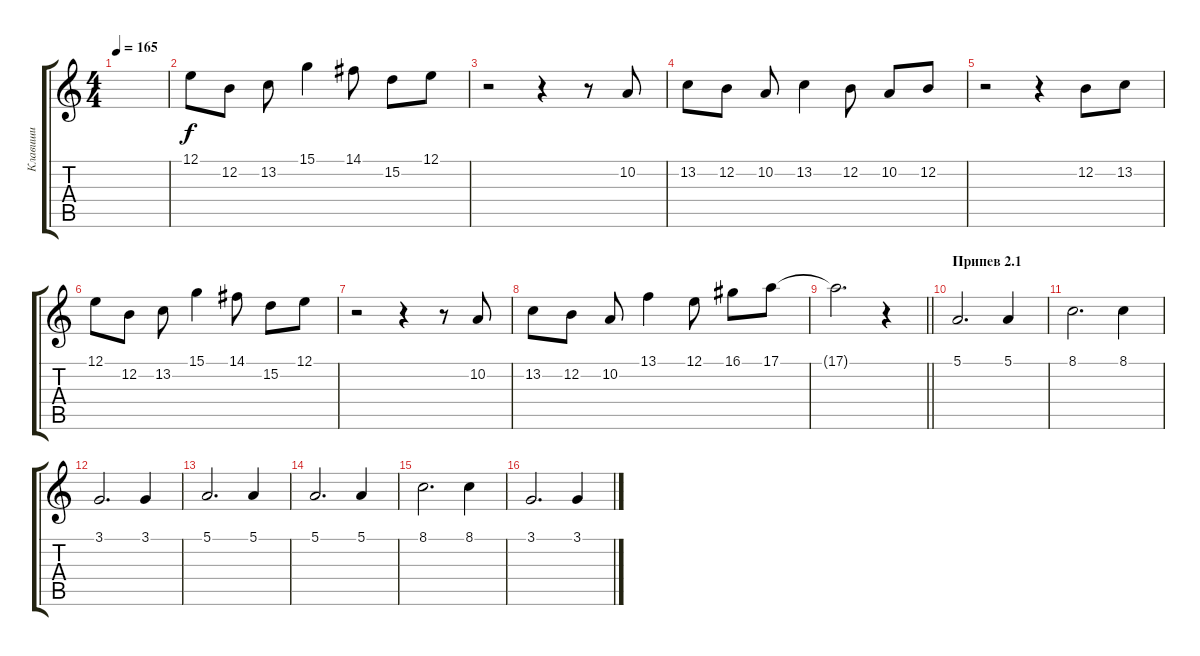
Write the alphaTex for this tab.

\track ("Клавиши" "Клавиши") {instrument lead1square}
\staff {score tabs}
\tuning (E4 B3 G3 D3 A2 E2) {hide}
\ts (4 4)
\tempo 165
\clef g2
\ks c
|
12.1.8 12.2.8 13.2.8 15.1.4 14.1.8 15.2.8 12.1.8 |
r.2 r.4 r.8 10.2.8 |
13.2.8 12.2.8 10.2.8 13.2.4 12.2.8 10.2.8 12.2.8 |
r.2 r.4 12.2.8 13.2.8 |
12.1.8 12.2.8 13.2.8 15.1.4 14.1.8 15.2.8 12.1.8 |
r.2 r.4 r.8 10.2.8 |
13.2.8 12.2.8 10.2.8 13.1.4 12.1.8 16.1.8 17.1.8 |
\barLineRight lightlight
17.1{t}.2{d} r.4 |
\section ("" "Припев 2.1")
5.1.2{d instrument stringensemble1} 5.1.4 |
8.1.2{d} 8.1.4 |
3.1.2{d} 3.1.4 |
5.1.2{d} 5.1.4 |
5.1.2{d} 5.1.4 |
8.1.2{d} 8.1.4 |
3.1.2{d} 3.1.4
